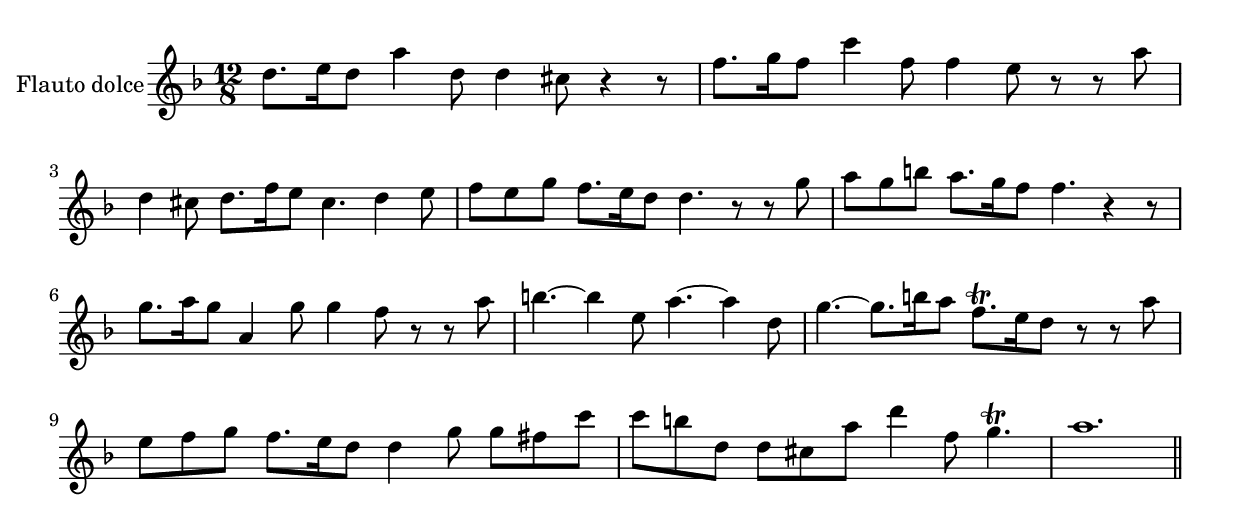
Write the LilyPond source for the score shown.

\new Staff  {
	\time 12/8
	\override Score.MetronomeMark #'stencil = ##f
	\tempo 4 = 50 
	\set Staff.instrumentName="Flauto dolce"
	\set Staff.midiInstrument="recorder"
	\key f \major
	\clef treble
	\relative c'' { 	
		d8. e16 d8 a'4 d,8 d4 cis8 r4 r8 |
		f8. g16 f8 c'4 f,8 f4 e8 r r a |
		d,4 cis8 d8. f16 e8 cis4. d4 e8 |
		f e g f8. e16 d8 d4. r8 r g |
		a g b a8. g16 f8 f4. r4 r8 |
		g8. a16 g8 a,4 g'8 g4 f8 r r a |
		b4.~ b4 e,8 a4.~ a4 d,8 |
		g4.~ g8. b16 a8 f8.\trill e16 d8 r r a' |
		e f g f8. e16 d8 d4 g8 g fis c' |
		c b d, d cis a' d4 f,8 g4.\trill |
		a1. |
	\bar "||"
	}

}
